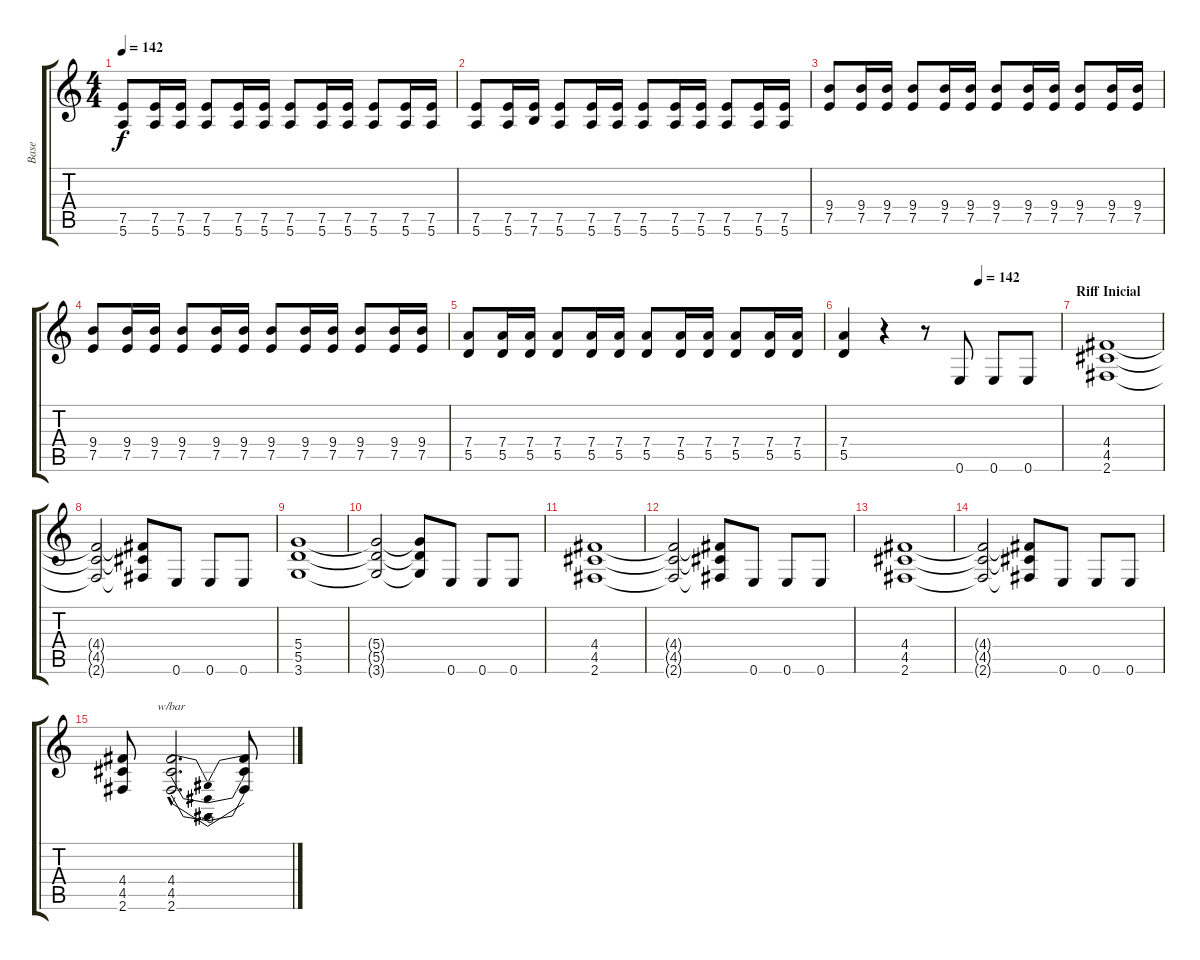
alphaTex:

\track ("Base" "Base") {instrument distortionguitar}
\staff {score tabs}
\tuning (E4 B3 G3 D3 A2 E2) {hide}
\ts (4 4)
\tempo 142
\clef g2
\ks c
(7.5 5.6).8{dy f} (7.5 5.6).16 (7.5 5.6).16 (7.5 5.6).8 (7.5 5.6).16 (7.5 5.6).16 (7.5 5.6).8 (7.5 5.6).16 (7.5 5.6).16 (7.5 5.6).8 (7.5 5.6).16 (7.5 5.6).16 |
(7.5 5.6).8 (7.5 5.6).16 (7.5 7.6).16 (7.5 5.6).8 (7.5 5.6).16 (7.5 5.6).16 (7.5 5.6).8 (7.5 5.6).16 (7.5 5.6).16 (7.5 5.6).8 (7.5 5.6).16 (7.5 5.6).16 |
(9.4 7.5).8 (9.4 7.5).16 (9.4 7.5).16 (9.4 7.5).8 (9.4 7.5).16 (9.4 7.5).16 (9.4 7.5).8 (9.4 7.5).16 (9.4 7.5).16 (9.4 7.5).8 (9.4 7.5).16 (9.4 7.5).16 |
(9.4 7.5).8 (9.4 7.5).16 (9.4 7.5).16 (9.4 7.5).8 (9.4 7.5).16 (9.4 7.5).16 (9.4 7.5).8 (9.4 7.5).16 (9.4 7.5).16 (9.4 7.5).8 (9.4 7.5).16 (9.4 7.5).16 |
(7.4 5.5).8 (7.4 5.5).16 (7.4 5.5).16 (7.4 5.5).8 (7.4 5.5).16 (7.4 5.5).16 (7.4 5.5).8 (7.4 5.5).16 (7.4 5.5).16 (7.4 5.5).8 (7.4 5.5).16 (7.4 5.5).16 |
\tempo (142 0.625)
(7.4 5.5).4 r.4 r.8 0.6.8 0.6.8 0.6.8 |
\section ("" "Riff Inicial")
(4.4 4.5 2.6).1 |
(4.4{t} 4.5{t} 2.6{t}).2 (4.4{t} 4.5{t} 2.6{t}).8 0.6.8 0.6.8 0.6.8 |
(5.4 5.5 3.6).1 |
(5.4{t} 5.5{t} 3.6{t}).2 (5.4{t} 5.5{t} 3.6{t}).8 0.6.8 0.6.8 0.6.8 |
(4.4 4.5 2.6).1 |
(4.4{t} 4.5{t} 2.6{t}).2 (4.4{t} 4.5{t} 2.6{t}).8 0.6.8 0.6.8 0.6.8 |
(4.4 4.5 2.6).1 |
(4.4{t} 4.5{t} 2.6{t}).2 (4.4{t} 4.5{t} 2.6{t}).8 0.6.8 0.6.8 0.6.8 |
(4.4 4.5 2.6).8 (4.4{hac} 4.5{hac} 2.6{hac}).2{d tbe (dip default 0 0 30 -20 60 0)} (4.4{t} 4.5{t} 2.6{t}).8
